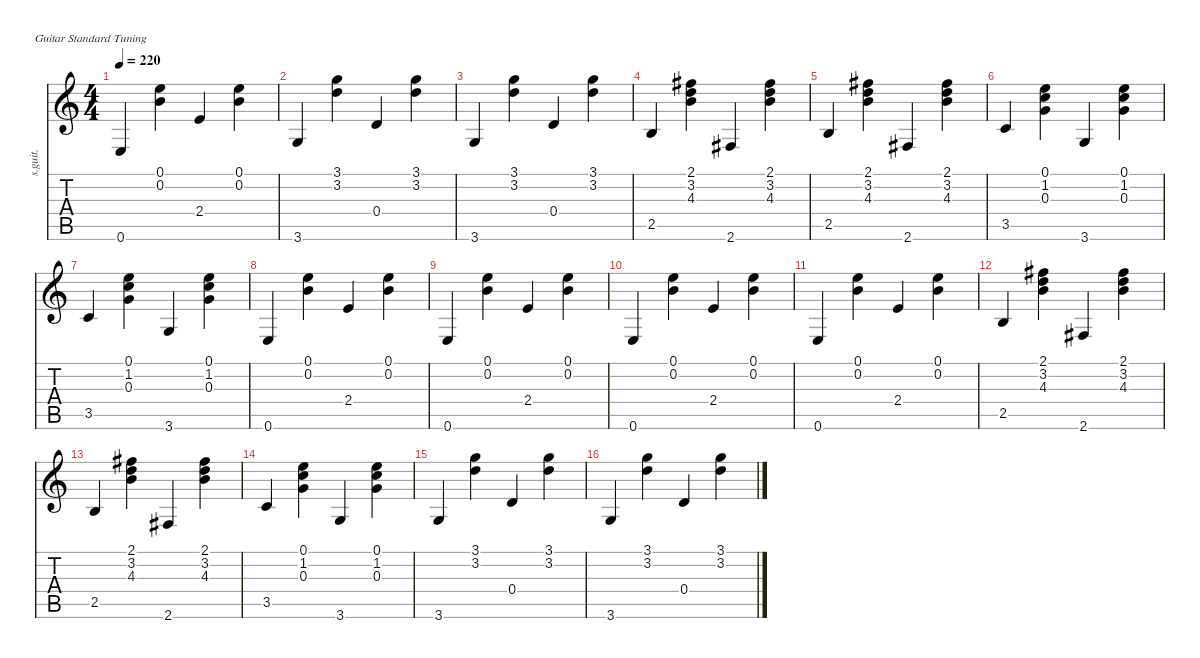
\defaultSystemsLayout 4
\hideDynamics
\bracketExtendMode nobrackets
\track ("Steel Guitar" "s.guit.") {instrument acousticguitarsteel}
\staff {score tabs}
\tuning (E4 B3 G3 D3 A2 E2)
\ts (4 4)
\tempo 220
\clef g2
\ks c
0.6.4{dy mf} (0.1 0.2).4 2.4.4 (0.1 0.2).4 |
3.6.4 (3.1 3.2).4 0.4.4 (3.1 3.2).4 |
3.6.4 (3.1 3.2).4 0.4.4 (3.1 3.2).4 |
2.5.4 (2.1{acc #} 3.2 4.3).4 2.6{acc #}.4 (2.1{acc #} 3.2 4.3).4 |
2.5.4 (2.1{acc #} 3.2 4.3).4 2.6{acc #}.4 (2.1{acc #} 3.2 4.3).4 |
3.5.4 (0.1 1.2 0.3).4 3.6.4 (0.1 1.2 0.3).4 |
3.5.4 (0.1 1.2 0.3).4 3.6.4 (0.1 1.2 0.3).4 |
0.6.4 (0.1 0.2).4 2.4.4 (0.1 0.2).4 |
0.6.4 (0.1 0.2).4 2.4.4 (0.1 0.2).4 |
0.6.4 (0.1 0.2).4 2.4.4 (0.1 0.2).4 |
0.6.4 (0.1 0.2).4 2.4.4 (0.1 0.2).4 |
2.5.4 (2.1{acc #} 3.2 4.3).4 2.6{acc #}.4 (2.1{acc #} 3.2 4.3).4 |
2.5.4 (2.1{acc #} 3.2 4.3).4 2.6{acc #}.4 (2.1{acc #} 3.2 4.3).4 |
3.5.4 (0.1 1.2 0.3).4 3.6.4 (0.1 1.2 0.3).4 |
3.6.4 (3.1 3.2).4 0.4.4 (3.1 3.2).4 |
3.6.4 (3.1 3.2).4 0.4.4 (3.1 3.2).4
